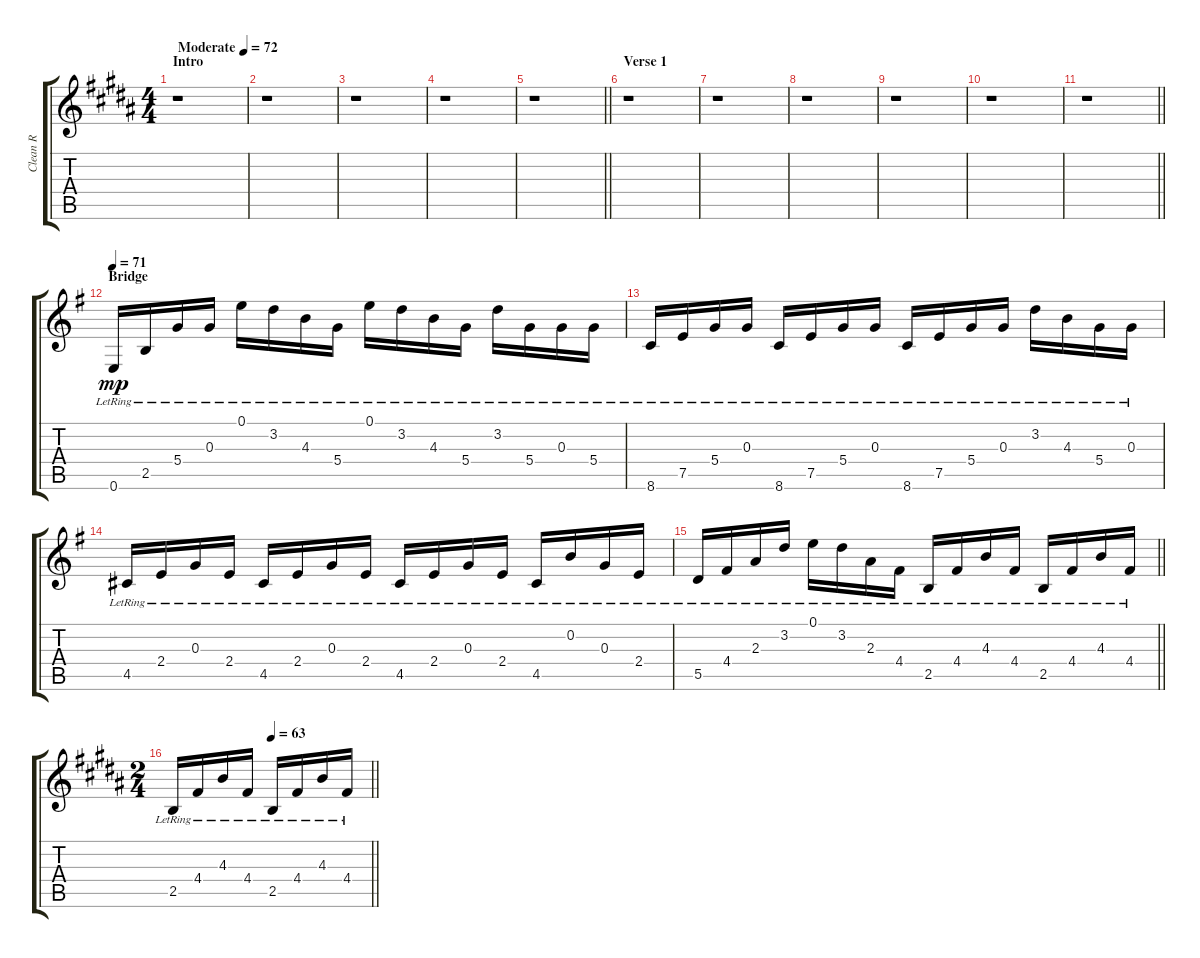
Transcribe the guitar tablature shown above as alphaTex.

\track ("Clean R" "Clean R") {instrument acousticguitarnylon}
\staff {score tabs}
\tuning (E4 B3 G3 D3 A2 E2) {hide}
\ts (4 4)
\section ("" "Intro")
\tempo (72 "Moderate")
\clef g2
\ks b
r.1{dy mp instrument acousticguitarnylon} |
r.1 |
r.1 |
r.1 |
\barLineRight lightlight
r.1 |
\section ("" "Verse 1")
r.1 |
r.1 |
r.1 |
r.1 |
r.1 |
\barLineRight lightlight
r.1 |
\section ("" "Bridge")
\tempo 71
\ks g
0.6{lr}.16 2.5{lr}.16 5.4{lr}.16 0.3{lr}.16 0.1{lr}.16 3.2{lr}.16 4.3{lr}.16 5.4{lr}.16 0.1{lr}.16 3.2{lr}.16 4.3{lr}.16 5.4{lr}.16 3.2{lr}.16 5.4{lr}.16 0.3{lr}.16 5.4{lr}.16 |
8.6{lr}.16 7.5{lr}.16 5.4{lr}.16 0.3{lr}.16 8.6{lr}.16 7.5{lr}.16 5.4{lr}.16 0.3{lr}.16 8.6{lr}.16 7.5{lr}.16 5.4{lr}.16 0.3{lr}.16 3.2{lr}.16 4.3{lr}.16 5.4{lr}.16 0.3{lr}.16 |
4.5{lr}.16 2.4{lr}.16 0.3{lr}.16 2.4{lr}.16 4.5{lr}.16 2.4{lr}.16 0.3{lr}.16 2.4{lr}.16 4.5{lr}.16 2.4{lr}.16 0.3{lr}.16 2.4{lr}.16 4.5{lr}.16 0.2{lr}.16 0.3{lr}.16 2.4{lr}.16 |
\barLineRight lightlight
5.5{lr}.16 4.4{lr}.16 2.3{lr}.16 3.2{lr}.16 0.1{lr}.16 3.2{lr}.16 2.3{lr}.16 4.4{lr}.16 2.5{lr}.16 4.4{lr}.16 4.3{lr}.16 4.4{lr}.16 2.5{lr}.16 4.4{lr}.16 4.3{lr}.16 4.4{lr}.16 |
\ts (2 4)
\tempo (63 0.5)
\barLineRight lightlight
\ks b
2.5{lr}.16 4.4{lr}.16 4.3{lr}.16 4.4{lr}.16 2.5{lr}.16 4.4{lr}.16 4.3{lr}.16 4.4{lr}.16
